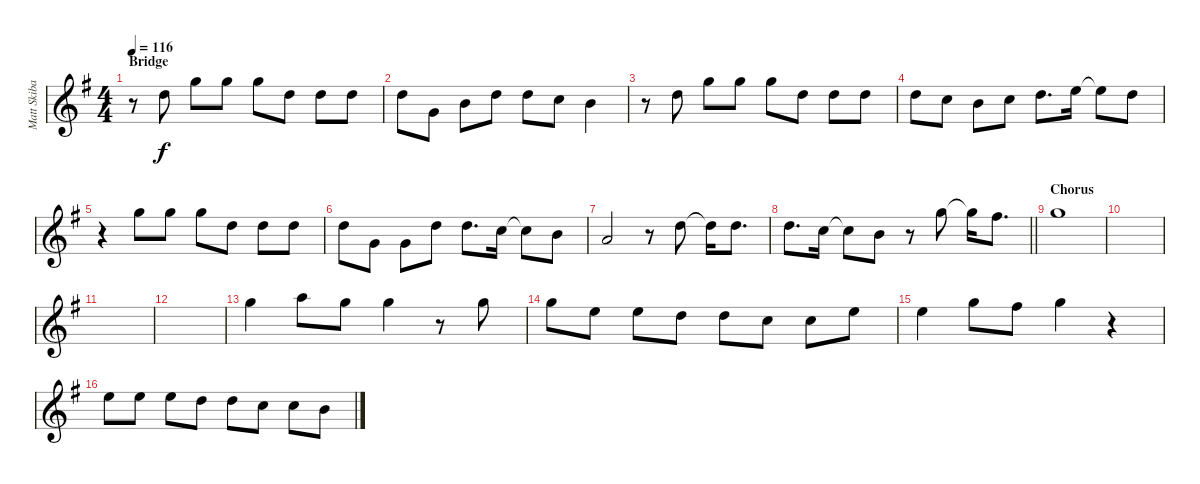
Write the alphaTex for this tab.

\track ("Matt Skiba - Vocals" "Matt Skiba") {instrument overdrivenguitar}
\staff {score}
\tuning (E4 B3 G3 D3 A2 E2) {hide}
\ts (4 4)
\section ("" "Bridge")
\tempo 116
\clef g2
\ks g
r.8{dy f volume 10} 3.2.8 3.1.8 3.1.8 3.1.8 3.2.8 3.2.8 3.2.8 |
3.2.8 5.4.8 9.4.8 3.2.8 3.2.8 1.2.8 0.2.4 |
r.8 3.2.8 12.3.8 3.1.8 3.1.8 3.2.8 3.2.8 3.2.8 |
3.2.8 1.2.8 0.2.8 1.2.8 3.2.8{d} 0.1.16 0.1{t}.8 3.2.8 |
r.4 3.1.8 3.1.8 3.1.8 3.2.8 3.2.8 7.3.8 |
3.2.8 0.3.8 0.3.8 3.2.8 3.2.8{d} 1.2.16 1.2{t}.8 0.2.8 |
7.4.2 r.8 7.3.8 7.3{t}.16 3.2.8{d} |
\barLineRight lightlight
3.2.8{d} 5.3.16 5.3{t}.8 0.2.8 r.8 3.1.8 3.1{t}.16 7.2.8{d} |
\section ("" "Chorus")
3.1.1 |
|
|
|
3.1.4 5.1.8 3.1.8 3.1.4 r.8 3.1.8 |
3.1.8 5.2.8 0.1.8 3.2.8 3.2.8 1.2.8 1.2.8 0.1.8 |
0.1.4 8.2.8 7.2.8 3.1.4 r.4 |
0.1.8 0.1.8 0.1.8 3.2.8 3.2.8 1.2.8 1.2.8 0.2.8
